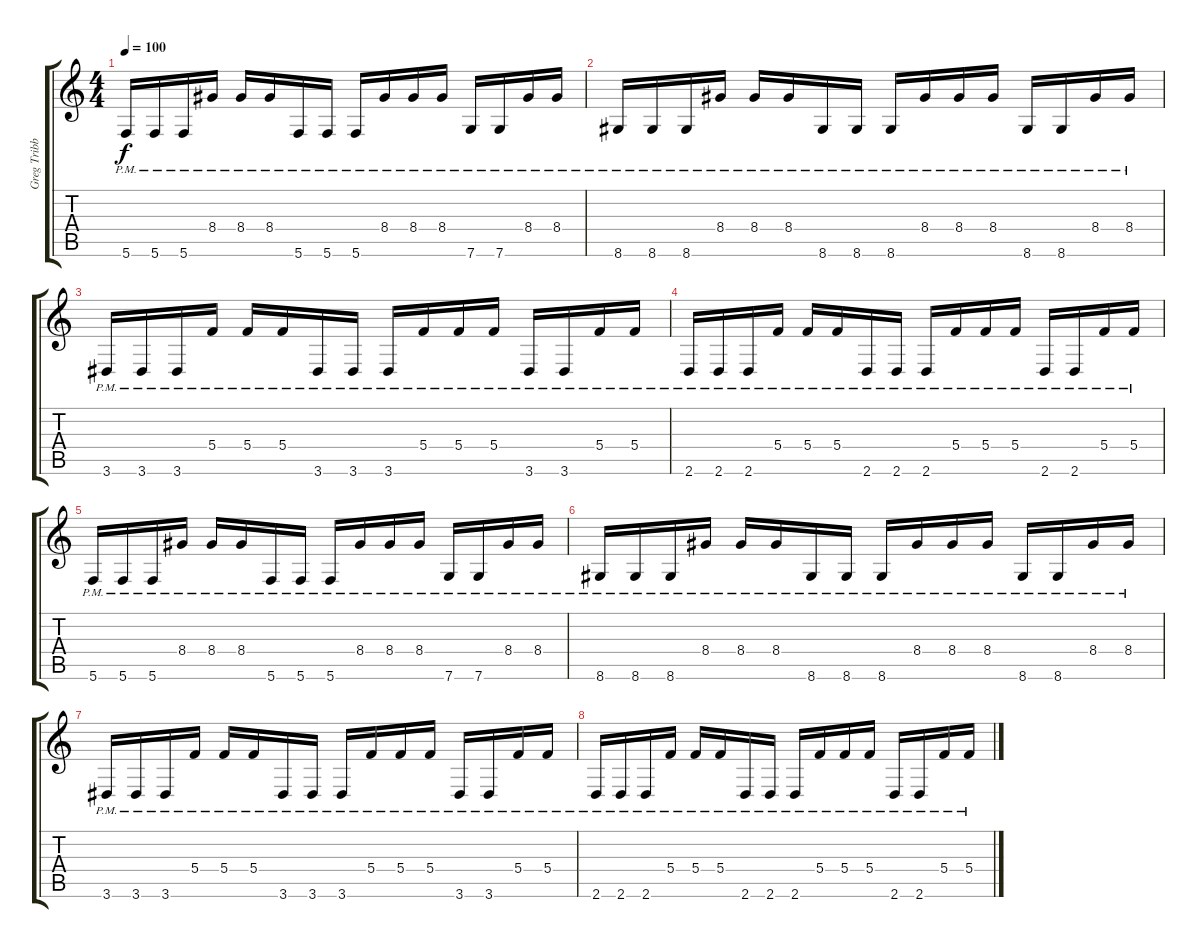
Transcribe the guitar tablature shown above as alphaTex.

\track ("Greg Tribbett" "Greg Tribb") {instrument distortionguitar}
\staff {score tabs}
\tuning (D4 A3 F3 C3 G2 C2) {hide}
\ts (4 4)
\tempo 100
\clef g2
\ks c
5.6{pm}.16{dy f instrument distortionguitar} 5.6{pm}.16 5.6{pm}.16 8.4{pm}.16 8.4{pm}.16 8.4{pm}.16 5.6{pm}.16 5.6{pm}.16 5.6{pm}.16 8.4{pm}.16 8.4{pm}.16 8.4{pm}.16 7.6{pm}.16 7.6{pm}.16 8.4{pm}.16 8.4{pm}.16 |
8.6{pm}.16 8.6{pm}.16 8.6{pm}.16 8.4{pm}.16 8.4{pm}.16 8.4{pm}.16 8.6{pm}.16 8.6{pm}.16 8.6{pm}.16 8.4{pm}.16 8.4{pm}.16 8.4{pm}.16 8.6{pm}.16 8.6{pm}.16 8.4{pm}.16 8.4{pm}.16 |
3.6{pm}.16 3.6{pm}.16 3.6{pm}.16 5.4{pm}.16 5.4{pm}.16 5.4{pm}.16 3.6{pm}.16 3.6{pm}.16 3.6{pm}.16 5.4{pm}.16 5.4{pm}.16 5.4{pm}.16 3.6{pm}.16 3.6{pm}.16 5.4{pm}.16 5.4{pm}.16 |
2.6{pm}.16 2.6{pm}.16 2.6{pm}.16 5.4{pm}.16 5.4{pm}.16 5.4{pm}.16 2.6{pm}.16 2.6{pm}.16 2.6{pm}.16 5.4{pm}.16 5.4{pm}.16 5.4{pm}.16 2.6{pm}.16 2.6{pm}.16 5.4{pm}.16 5.4{pm}.16 |
5.6{pm}.16 5.6{pm}.16 5.6{pm}.16 8.4{pm}.16 8.4{pm}.16 8.4{pm}.16 5.6{pm}.16 5.6{pm}.16 5.6{pm}.16 8.4{pm}.16 8.4{pm}.16 8.4{pm}.16 7.6{pm}.16 7.6{pm}.16 8.4{pm}.16 8.4{pm}.16 |
8.6{pm}.16 8.6{pm}.16 8.6{pm}.16 8.4{pm}.16 8.4{pm}.16 8.4{pm}.16 8.6{pm}.16 8.6{pm}.16 8.6{pm}.16 8.4{pm}.16 8.4{pm}.16 8.4{pm}.16 8.6{pm}.16 8.6{pm}.16 8.4{pm}.16 8.4{pm}.16 |
3.6{pm}.16 3.6{pm}.16 3.6{pm}.16 5.4{pm}.16 5.4{pm}.16 5.4{pm}.16 3.6{pm}.16 3.6{pm}.16 3.6{pm}.16 5.4{pm}.16 5.4{pm}.16 5.4{pm}.16 3.6{pm}.16 3.6{pm}.16 5.4{pm}.16 5.4{pm}.16 |
2.6{pm}.16 2.6{pm}.16 2.6{pm}.16 5.4{pm}.16 5.4{pm}.16 5.4{pm}.16 2.6{pm}.16 2.6{pm}.16 2.6{pm}.16 5.4{pm}.16 5.4{pm}.16 5.4{pm}.16 2.6{pm}.16 2.6{pm}.16 5.4{pm}.16 5.4{pm}.16
